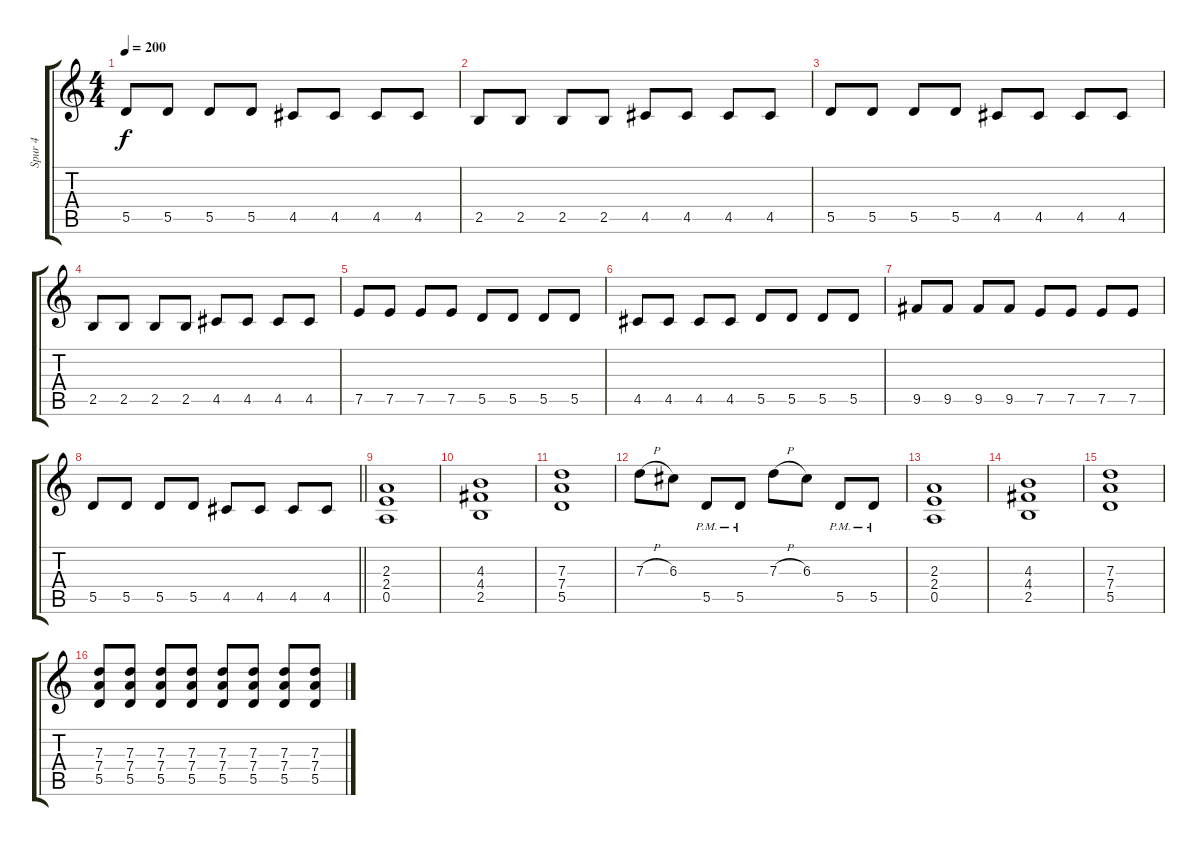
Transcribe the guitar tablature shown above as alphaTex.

\track ("Spur 4" "Spur 4") {instrument distortionguitar}
\staff {score tabs}
\tuning (E4 B3 G3 D3 A2 E2) {hide}
\ts (4 4)
\tempo 200
\clef g2
\ks c
5.5.8{dy f} 5.5.8 5.5.8 5.5.8 4.5.8 4.5.8 4.5.8 4.5.8 |
2.5.8 2.5.8 2.5.8 2.5.8 4.5.8 4.5.8 4.5.8 4.5.8 |
5.5.8 5.5.8 5.5.8 5.5.8 4.5.8 4.5.8 4.5.8 4.5.8 |
2.5.8 2.5.8 2.5.8 2.5.8 4.5.8 4.5.8 4.5.8 4.5.8 |
7.5.8 7.5.8 7.5.8 7.5.8 5.5.8 5.5.8 5.5.8 5.5.8 |
4.5.8 4.5.8 4.5.8 4.5.8 5.5.8 5.5.8 5.5.8 5.5.8 |
9.5.8 9.5.8 9.5.8 9.5.8 7.5.8 7.5.8 7.5.8 7.5.8 |
\barLineRight lightlight
5.5.8 5.5.8 5.5.8 5.5.8 4.5.8 4.5.8 4.5.8 4.5.8 |
(2.3 2.4 0.5).1 |
(4.3 4.4 2.5).1 |
(7.3 7.4 5.5).1 |
7.3{h}.8 6.3.8 5.5{pm}.8 5.5{pm}.8 7.3{h}.8 6.3.8 5.5{pm}.8 5.5{pm}.8 |
(2.3 2.4 0.5).1 |
(4.3 4.4 2.5).1 |
(7.3 7.4 5.5).1 |
(7.3 7.4 5.5).8 (7.3 7.4 5.5).8 (7.3 7.4 5.5).8 (7.3 7.4 5.5).8 (7.3 7.4 5.5).8 (7.3 7.4 5.5).8 (7.3 7.4 5.5).8 (7.3 7.4 5.5).8
